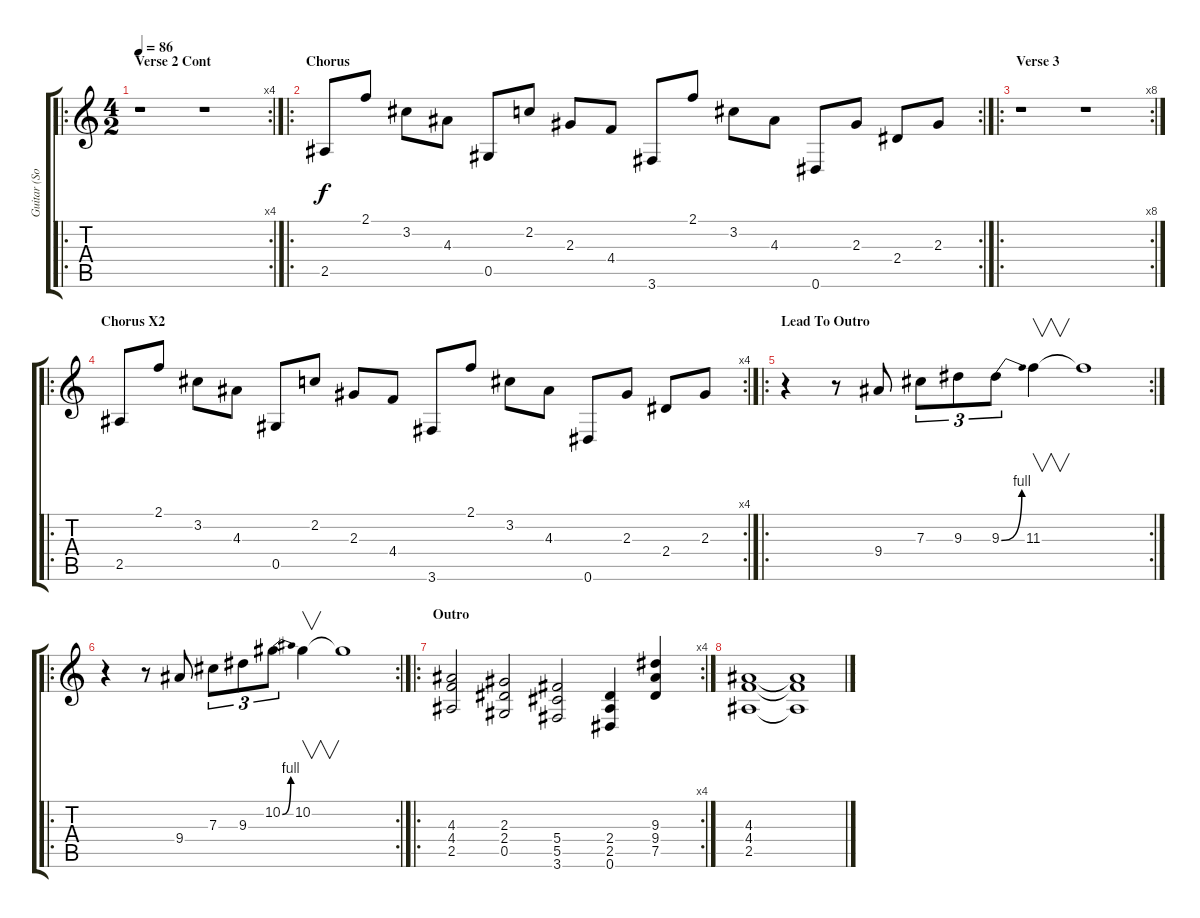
\track ("Guitar (Solo Fills)" "Guitar (So") {instrument overdrivenguitar}
\staff {score tabs}
\tuning (Eb4 Bb3 Gb3 Db3 Ab2 Eb2) {hide}
\ro
\rc 4
\ts (4 2)
\section ("" "Verse 2 Cont")
\tempo 86
\clef g2
\ks c
r.1{dy f} r.1 |
\ro
\rc 2
\section ("" "Chorus")
2.5.8 2.1.8 3.2.8 4.3.8 0.5.8 2.2.8 2.3.8 4.4.8 3.6.8 2.1.8 3.2.8 4.3.8 0.6.8 2.3.8 2.4.8 2.3.8 |
\ro
\rc 8
\section ("" "Verse 3")
r.1 r.1 |
\ro
\rc 4
\section ("" "Chorus X2")
2.5.8 2.1.8 3.2.8 4.3.8 0.5.8 2.2.8 2.3.8 4.4.8 3.6.8 2.1.8 3.2.8 4.3.8 0.6.8 2.3.8 2.4.8 2.3.8 |
\ro
\rc 2
\section ("" "Lead To Outro")
r.4 r.8 9.4.8 7.3.8{tu (3 2)} 9.3.8{tu (3 2)} 9.3{be (bend 0 0 60 4)}.8{tu (3 2)} 11.3.4{v} 11.3{t}.1 |
\ro
\rc 2
r.4 r.8 9.4.8 7.3.8{tu (3 2)} 9.3.8{tu (3 2)} 10.2{be (bend 0 0 60 4)}.8{tu (3 2)} 10.2.4{v} 10.2{t}.1 |
\ro
\rc 4
\section ("" "Outro")
(4.3 4.4 2.5).2{volume 13} (2.3 2.4 0.5).2 (5.4 5.5 3.6).2 (2.4 2.5 0.6).4 (9.3 9.4 7.5).4 |
(4.3 4.4 2.5).1 (4.3{t} 4.4{t} 2.5{t}).1
